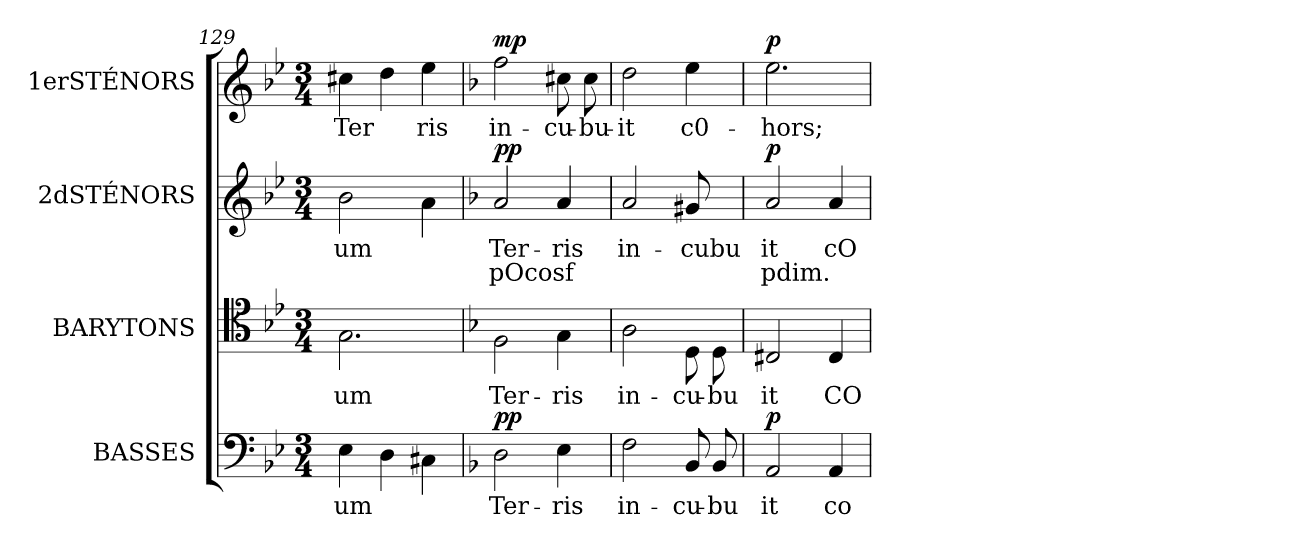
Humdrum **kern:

**kern	**text	**dynam	**kern	**text	**kern	**text	**text	**dynam	**kern	**text	**dynam
*part4	*part4	*part4	*part3	*part3	*part2	*part2	*part2	*part2	*part1	*part1	*part1
*staff4	*staff4	*staff4	*staff3	*staff3	*staff2	*staff2	*staff2	*staff2	*staff1	*staff1	*staff1
*I"BASSES	*	*	*I"BARYTONS	*	*I"2dSTÉNORS	*	*	*	*I"1erSTÉNORS	*	*
*clefF4	*	*	*clefC4	*	*clefG2	*	*	*	*clefG2	*	*
*k[b-e-]	*	*	*k[b-e-]	*	*k[b-e-]	*	*	*	*k[b-e-]	*	*
*M3/4	*	*	*M3/4	*	*M3/4	*	*	*	*M3/4	*	*
=129	=129	=129	=129	=129	=129	=129	=129	=129	=129	=129	=129
4E-i\	um	.	2.Gi\	um	2b-i\	um	.	.	4cc#Xi\	Ter	.
4Di\	.	.	.	.	.	.	.	.	4ddi\	--	.
4C#Xi\	.	.	.	.	4ai\	.	.	.	4ee-i\	ris	.
!!LO:PB:g=z
=130	=130	=130	=130	=130	=130	=130	=130	=130	=130	=130	=130
*k[b-]	*	*	*k[b-]	*	*k[b-]	*	*	*	*k[b-]	*	*
!	!	!LO:DY:a	!	!	!	!	!	!LO:DY:a	!	!	!LO:DY:a
2Di\	Ter-	pp	2Fi\	Ter-	2ai/	Ter-	pOcosf	pp	2ffi\	in-	mp
4Ei\	ris	.	4Gi\	ris	4ai/	ris	.	.	8cc#Xi\	cu-	.
.	.	.	.	.	.	.	.	.	8cc#i\	bu-	.
=131	=131	=131	=131	=131	=131	=131	=131	=131	=131	=131	=131
2Fi\	in-	.	2Ai\	in-	2ai/	in-	.	.	2ddi\	it	.
8BB-i/	cu-	.	8Di\	cu-	8g#Xi/	cubu	.	.	4eei\	c0-	.
8BB-i/	bu	.	8Di\	bu	8ryy	.	.	.	.	.	.
=132	=132	=132	=132	=132	=132	=132	=132	=132	=132	=132	=132
!	!	!LO:DY:a	!	!	!	!	!	!LO:DY:a	!	!	!LO:DY:a
2AAi/	it	p	2C#Xi/	it	2ai/	it	pdim.	p	2.eei\	hors;	p
4AAi/	co-	.	4C#i/	CO	4ai/	cO	.	.	.	.	.
=	=	=	=	=	=	=	=	=	=	=	=
*-	*-	*-	*-	*-	*-	*-	*-	*-	*-	*-	*-
